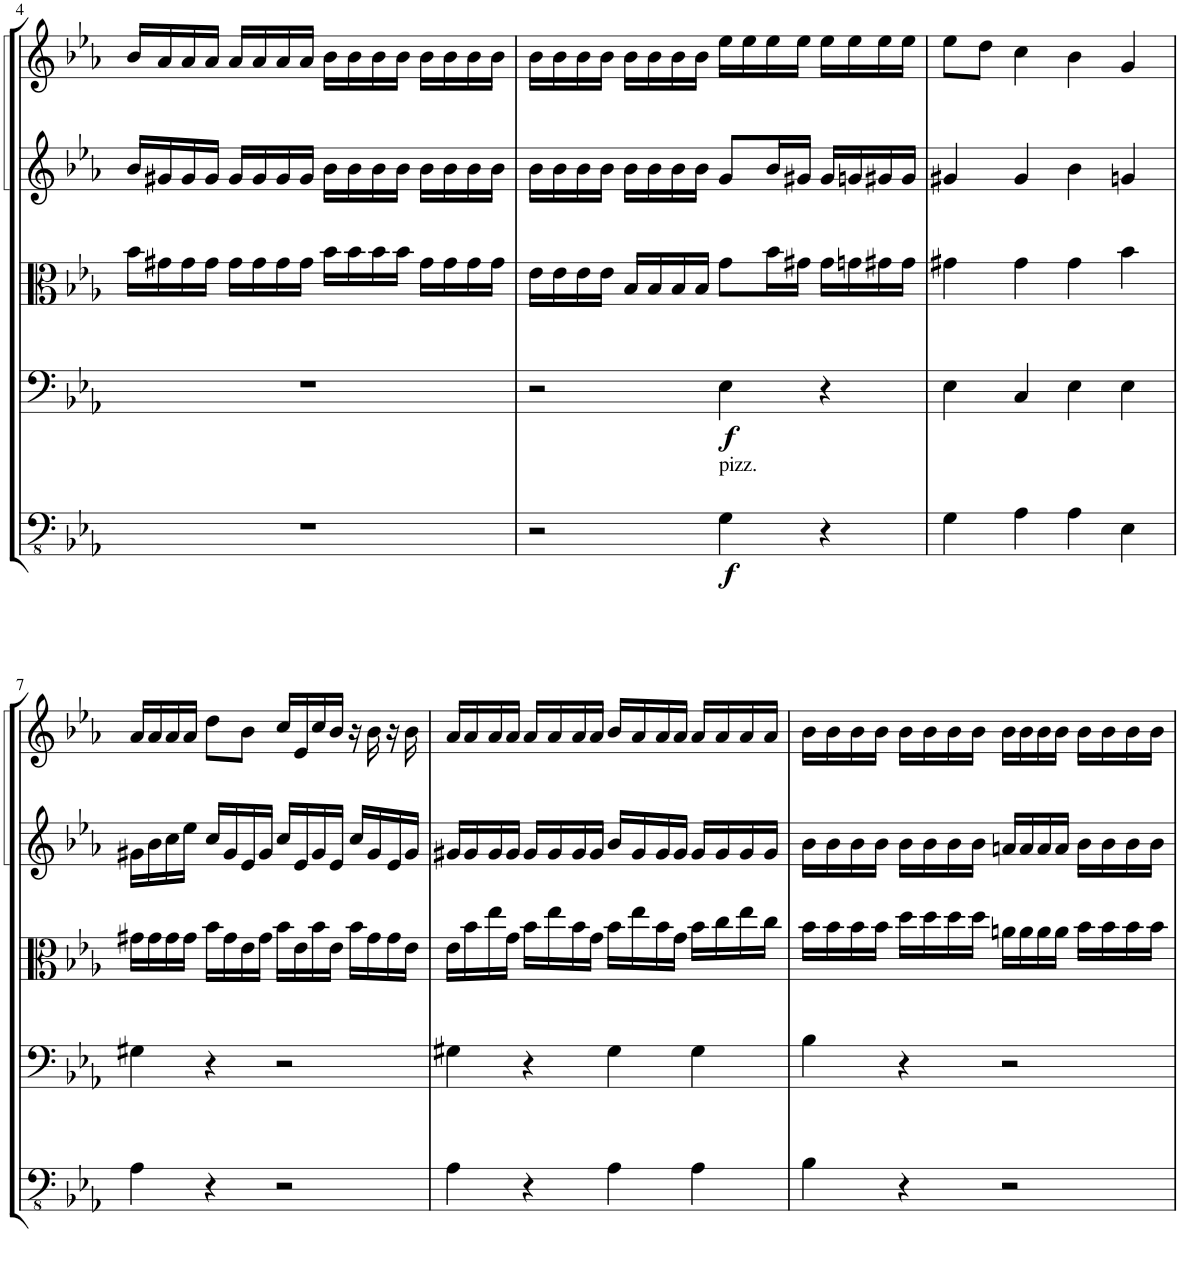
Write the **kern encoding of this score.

**kern	**dynam	**kern	**dynam	**kern	**kern	**kern
*part5	*part5	*part4	*part4	*part3	*part2	*part1
*staff5	*staff5	*staff4	*staff4	*staff3	*staff2	*staff1
*I"Contrabass	*	*I"Violoncello	*	*I"Viola	*I"Violin II	*I"Violin I
*I'Cb	*	*I'Vc	*	*I'Vla	*I'Vln	*I'Vln
!!LO:PB:g=z
*clefFv4	*	*clefF4	*	*clefC3	*clefG2	*clefG2
*ITrd7c12	*	*	*	*	*	*
*k[b-e-a-]	*	*k[b-e-a-]	*	*k[b-e-a-]	*k[b-e-a-]	*k[b-e-a-]
*M4/4	*	*M4/4	*	*M4/4	*M4/4	*M4/4
=4	=4	=4	=4	=4	=4	=4
1r	.	1r	.	16b-\LL	16b-/LL	16b-/LL
.	.	.	.	16g#X\	16g#X/	16a-/
.	.	.	.	16g#\	16g#/	16a-/
.	.	.	.	16g#\JJ	16g#/JJ	16a-/JJ
.	.	.	.	16g#\LL	16g#/LL	16a-/LL
.	.	.	.	16g#\	16g#/	16a-/
.	.	.	.	16g#\	16g#/	16a-/
.	.	.	.	16g#\JJ	16g#/JJ	16a-/JJ
.	.	.	.	16b-\LL	16b-\LL	16b-\LL
.	.	.	.	16b-\	16b-\	16b-\
.	.	.	.	16b-\	16b-\	16b-\
.	.	.	.	16b-\JJ	16b-\JJ	16b-\JJ
.	.	.	.	16g#\LL	16b-\LL	16b-\LL
.	.	.	.	16g#\	16b-\	16b-\
.	.	.	.	16g#\	16b-\	16b-\
.	.	.	.	16g#\JJ	16b-\JJ	16b-\JJ
=5	=5	=5	=5	=5	=5	=5
2r	.	2r	.	16e-\LL	16b-\LL	16b-\LL
.	.	.	.	16e-\	16b-\	16b-\
.	.	.	.	16e-\	16b-\	16b-\
.	.	.	.	16e-\JJ	16b-\JJ	16b-\JJ
.	.	.	.	16B-/LL	16b-\LL	16b-\LL
.	.	.	.	16B-/	16b-\	16b-\
.	.	.	.	16B-/	16b-\	16b-\
.	.	.	.	16B-/JJ	16b-\JJ	16b-\JJ
!LO:TX:a:t=pizz.	!	!	!	!	!	!
!	!LO:DY:b	!	!LO:DY:b	!	!	!
4GG\	f	4E-\	f	8g\L	8g/L	16ee-\LL
.	.	.	.	.	.	16ee-\
.	.	.	.	16b-\L	16b-/L	16ee-\
.	.	.	.	16g#X\JJ	16g#X/JJ	16ee-\JJ
4r	.	4r	.	16g#\LL	16g#/LL	16ee-\LL
.	.	.	.	16gn\	16gn/	16ee-\
.	.	.	.	16g#X\	16g#X/	16ee-\
.	.	.	.	16g#\JJ	16g#/JJ	16ee-\JJ
=6	=6	=6	=6	=6	=6	=6
4GG\	.	4E-\	.	4g#X\	4g#X/	8ee-\L
.	.	.	.	.	.	8dd\J
4AA-\	.	4C/	.	4g#\	4g#/	4cc\
4AA-\	.	4E-\	.	4g#\	4b-\	4b-\
4EE-\	.	4E-\	.	4b-\	4gn/	4g/
!!LO:LB:g=z
=7	=7	=7	=7	=7	=7	=7
4AA-\	.	4G#X\	.	16g#X\LL	16g#X\LL	16a-/LL
.	.	.	.	16g#\	16b-\	16a-/
.	.	.	.	16g#\	16cc\	16a-/
.	.	.	.	16g#\JJ	16ee-\JJ	16a-/JJ
4r	.	4r	.	16b-\LL	16cc/LL	8dd\L
.	.	.	.	16g#\	16g#/	.
.	.	.	.	16e-\	16e-/	8b-\J
.	.	.	.	16g#\JJ	16g#/JJ	.
2r	.	2r	.	16b-\LL	16cc/LL	16cc/LL
.	.	.	.	16e-\	16e-/	16e-/
.	.	.	.	16b-\	16g#/	16cc/
.	.	.	.	16e-\JJ	16e-/JJ	16b-/JJ
.	.	.	.	16b-\LL	16cc/LL	16r
.	.	.	.	16g#\	16g#/	16b-\
.	.	.	.	16g#\	16e-/	16r
.	.	.	.	16e-\JJ	16g#/JJ	16b-\
=8	=8	=8	=8	=8	=8	=8
4AA-\	.	4G#X\	.	16e-\LL	16g#X/LL	16a-/LL
.	.	.	.	16b-\	16g#/	16a-/
.	.	.	.	16ee-\	16g#/	16a-/
.	.	.	.	16g\JJ	16g#/JJ	16a-/JJ
4r	.	4r	.	16b-\LL	16g#/LL	16a-/LL
.	.	.	.	16ee-\	16g#/	16a-/
.	.	.	.	16b-\	16g#/	16a-/
.	.	.	.	16g\JJ	16g#/JJ	16a-/JJ
4AA-\	.	4G#\	.	16b-\LL	16b-/LL	16b-/LL
.	.	.	.	16ee-\	16g#/	16a-/
.	.	.	.	16b-\	16g#/	16a-/
.	.	.	.	16g\JJ	16g#/JJ	16a-/JJ
4AA-\	.	4G#\	.	16b-\LL	16g#/LL	16a-/LL
.	.	.	.	16cc\	16g#/	16a-/
.	.	.	.	16ee-\	16g#/	16a-/
.	.	.	.	16cc\JJ	16g#/JJ	16a-/JJ
=9	=9	=9	=9	=9	=9	=9
4BB-\	.	4B-\	.	16b-\LL	16b-\LL	16b-\LL
.	.	.	.	16b-\	16b-\	16b-\
.	.	.	.	16b-\	16b-\	16b-\
.	.	.	.	16b-\JJ	16b-\JJ	16b-\JJ
4r	.	4r	.	16dd\LL	16b-\LL	16b-\LL
.	.	.	.	16dd\	16b-\	16b-\
.	.	.	.	16dd\	16b-\	16b-\
.	.	.	.	16dd\JJ	16b-\JJ	16b-\JJ
2r	.	2r	.	16an\LL	16an/LL	16b-\LL
.	.	.	.	16a\	16a/	16b-\
.	.	.	.	16a\	16a/	16b-\
.	.	.	.	16a\JJ	16a/JJ	16b-\JJ
.	.	.	.	16b-\LL	16b-\LL	16b-\LL
.	.	.	.	16b-\	16b-\	16b-\
.	.	.	.	16b-\	16b-\	16b-\
.	.	.	.	16b-\JJ	16b-\JJ	16b-\JJ
=	=	=	=	=	=	=
*-	*-	*-	*-	*-	*-	*-
